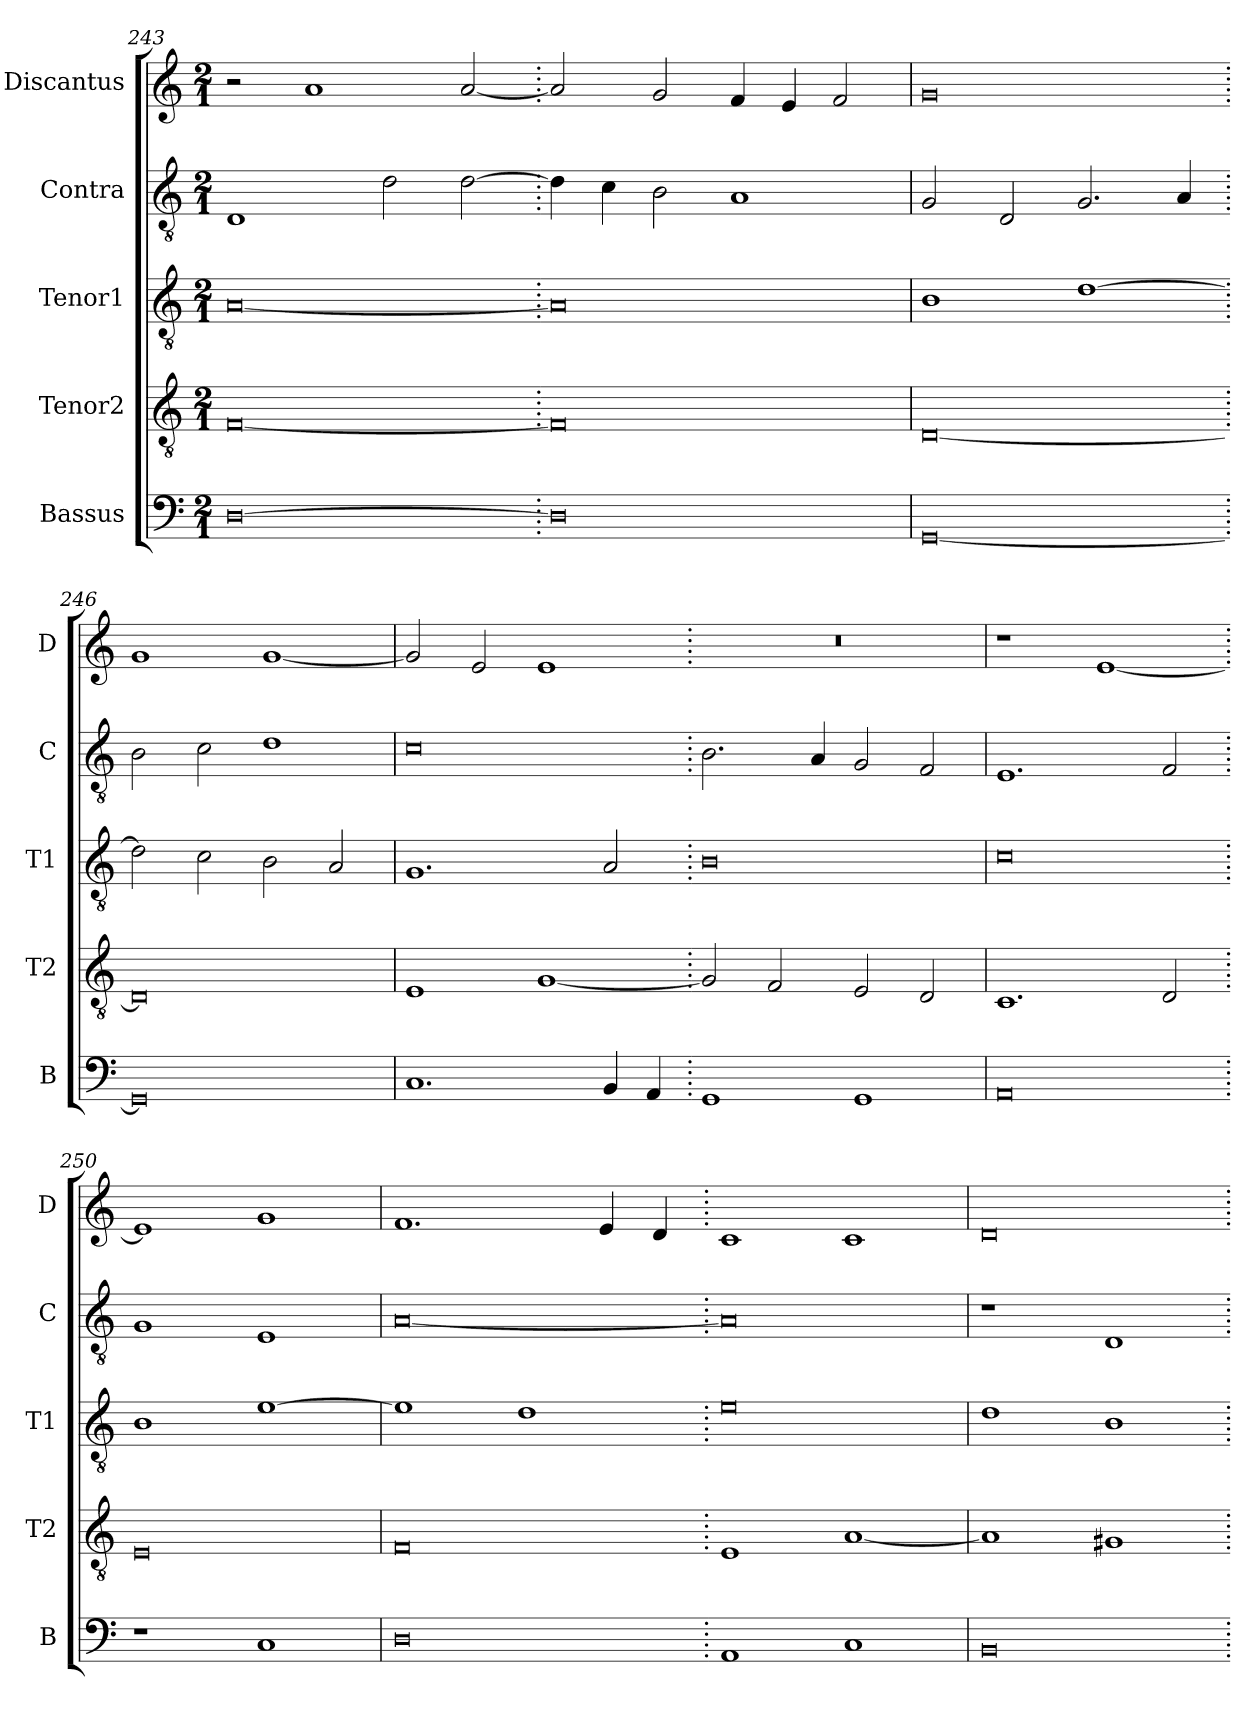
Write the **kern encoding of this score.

**kern	**kern	**kern	**kern	**kern
*part5	*part4	*part3	*part2	*part1
*staff5	*staff4	*staff3	*staff2	*staff1
*I"Bassus	*I"Tenor2	*I"Tenor1	*I"Contra	*I"Discantus
*I'B	*I'T2	*I'T1	*I'C	*I'D
*clefF4	*clefGv2	*clefGv2	*clefGv2	*clefG2
*k[]	*k[]	*k[]	*k[]	*k[]
*M2/1	*M2/1	*M2/1	*M2/1	*M2/1
=243	=243	=243	=243	=243
[0D	[0F	[0A	1D	2r
.	.	.	.	1a
.	.	.	2d\	.
.	.	.	[2d\	[2a/
=244.	=244.	=244.	=244.	=244.
0D]	0F]	0A]	4d\]	2a/]
.	.	.	4c\	.
.	.	.	2B\	2g/
.	.	.	1A	4f/
.	.	.	.	4e/
.	.	.	.	2f/
=245	=245	=245	=245	=245
[0GG	[0D	1B	2G/	0g
.	.	.	2D/	.
.	.	[1d	2.G/	.
.	.	.	4A/	.
=246.	=246.	=246.	=246.	=246.
0GG]	0D]	2d\]	2B\	1g
.	.	2c\	2c\	.
.	.	2B\	1d	[1g
.	.	2A/	.	.
=247	=247	=247	=247	=247
1.C	1E	1.G	0c	2g/]
.	.	.	.	2e/
.	[1G	.	.	1e
4BB/	.	2A/	.	.
4AA/	.	.	.	.
=248.	=248.	=248.	=248.	=248.
1GG	2G/]	0B	2.B\	0r
.	2F/	.	.	.
.	.	.	4A/	.
1GG	2E/	.	2G/	.
.	2D/	.	2F/	.
=249	=249	=249	=249	=249
0AA	1.C	0c	1.E	1r
.	.	.	.	[1e
.	2D/	.	2F/	.
=250.	=250.	=250.	=250.	=250.
1r	0E	1B	1G	1e]
1C	.	[1e	1E	1g
=251	=251	=251	=251	=251
0D	0F	1e]	[0A	1.f
.	.	1d	.	.
.	.	.	.	4e/
.	.	.	.	4d/
=252.	=252.	=252.	=252.	=252.
1AA	1E	0e	0A]	1c
1C	[1A	.	.	1c
=253	=253	=253	=253	=253
0BB	1A]	1d	1r	0d
.	1G#X	1B	1D	.
=.	=.	=.	=.	=.
*-	*-	*-	*-	*-
